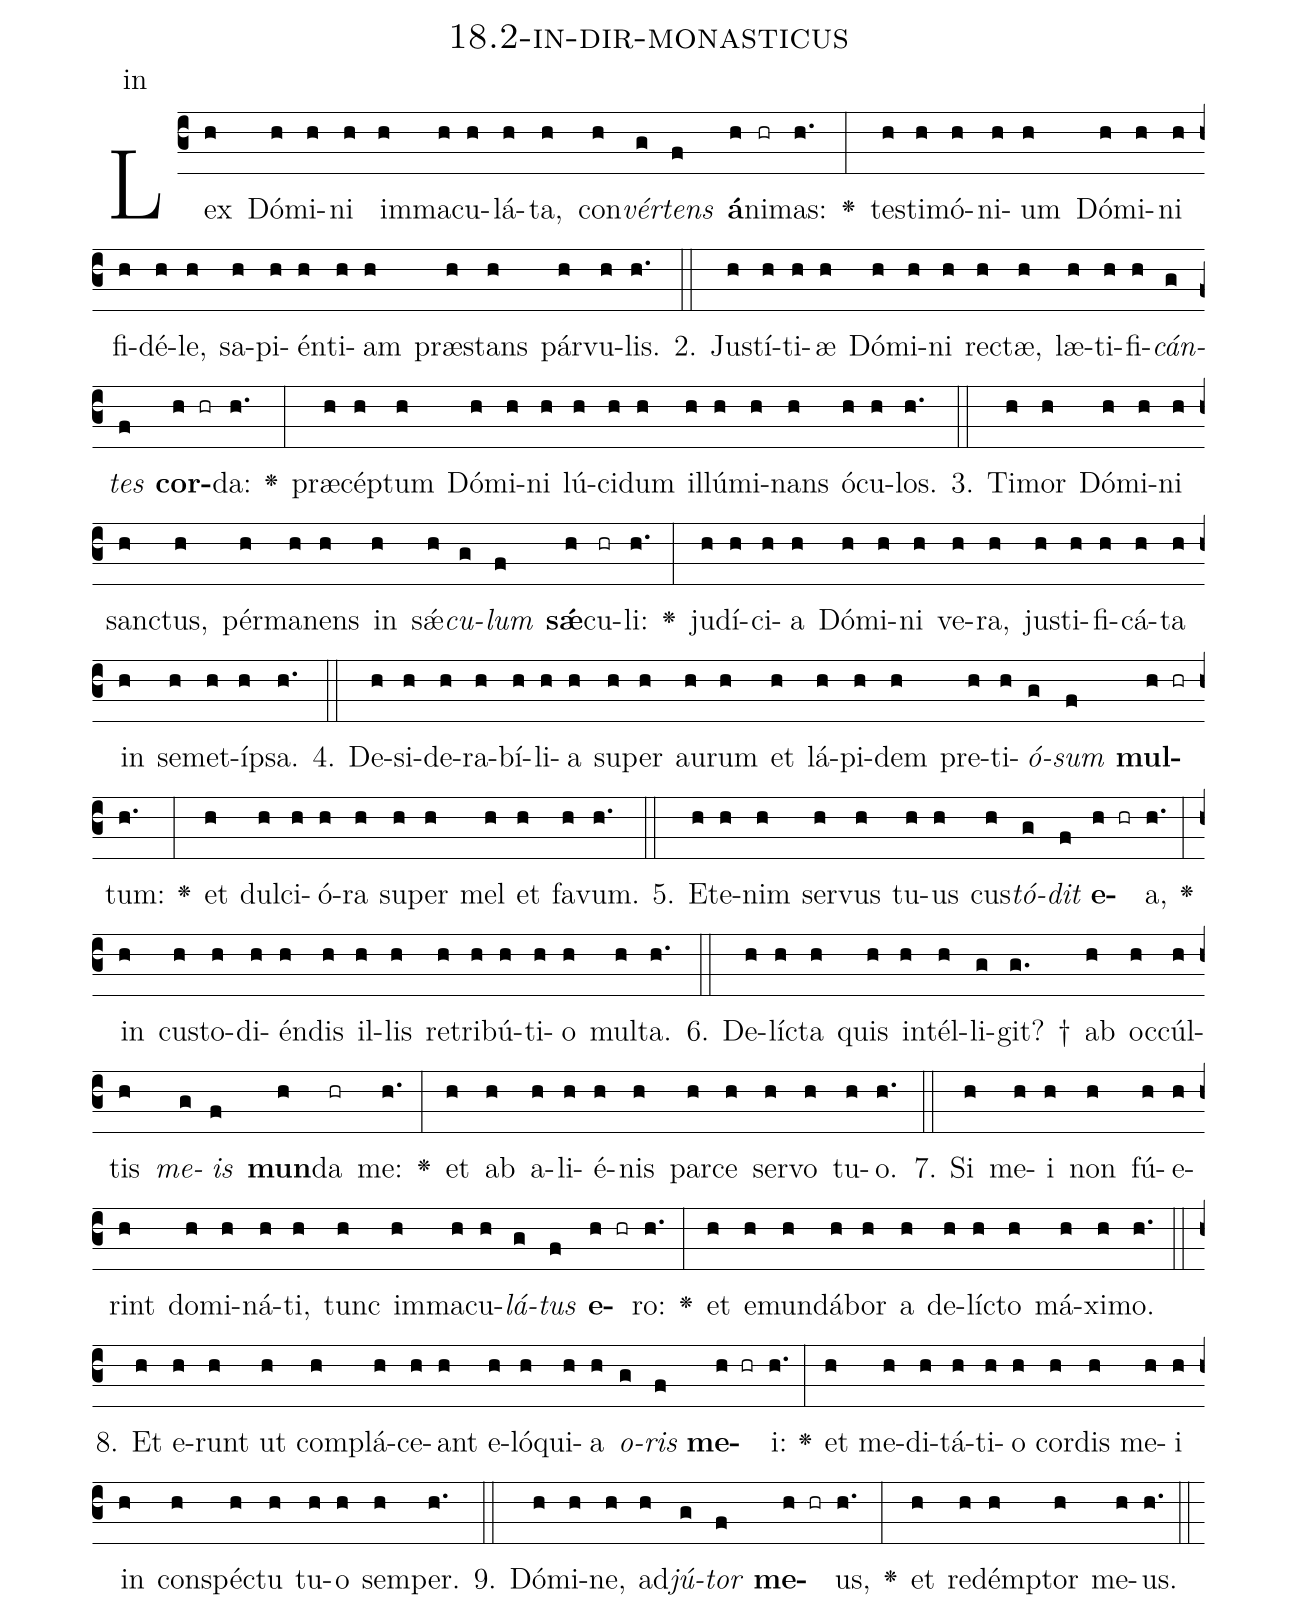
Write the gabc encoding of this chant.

name: 18.2-in-dir-monasticus;
annotation: in;
%%
(c3)Lex(h) Dó(h)mi(h)ni(h) im(h)ma(h)cu(h)lá(h)ta,(h) con(h)<i>vér</i>(g)<i>tens</i>(f) <b>á</b>(h)ni(hr)mas:(h.) <v>\greheightstar</v>(:) tes(h)ti(h)mó(h)ni(h)um(h) Dó(h)mi(h)ni(h) fi(h)dé(h)le,(h) sa(h)pi(h)én(h)ti(h)am(h) præ(h)stans(h) pár(h)vu(h)lis.(h.) (::)
2. Jus(h)tí(h)ti(h)æ(h) Dó(h)mi(h)ni(h) rec(h)tæ,(h) læ(h)ti(h)fi(h)<i>cán</i>(g)<i>tes</i>(f) <b>cor</b>(h hr)da:(h.) <v>\greheightstar</v>(:) præ(h)cép(h)tum(h) Dó(h)mi(h)ni(h) lú(h)ci(h)dum(h) il(h)lú(h)mi(h)nans(h) ó(h)cu(h)los.(h.) (::)
3. Ti(h)mor(h) Dó(h)mi(h)ni(h) sanc(h)tus,(h) pér(h)ma(h)nens(h) in(h) sǽ(h)<i>cu</i>(g)<i>lum</i>(f) <b>sǽ</b>(h)cu(hr)li:(h.) <v>\greheightstar</v>(:) ju(h)dí(h)ci(h)a(h) Dó(h)mi(h)ni(h) ve(h)ra,(h) jus(h)ti(h)fi(h)cá(h)ta(h) in(h) se(h)met(h)íp(h)sa.(h.) (::)
4. De(h)si(h)de(h)ra(h)bí(h)li(h)a(h) su(h)per(h) au(h)rum(h) et(h) lá(h)pi(h)dem(h) pre(h)ti(h)<i>ó</i>(g)<i>sum</i>(f) <b>mul</b>(h hr)tum:(h.) <v>\greheightstar</v>(:) et(h) dul(h)ci(h)ó(h)ra(h) su(h)per(h) mel(h) et(h) fa(h)vum.(h.) (::)
5. Et(h)e(h)nim(h) ser(h)vus(h) tu(h)us(h) cus(h)<i>tó</i>(g)<i>dit</i>(f) <b>e</b>(h hr)a,(h.) <v>\greheightstar</v>(:) in(h) cus(h)to(h)di(h)én(h)dis(h) il(h)lis(h) re(h)tri(h)bú(h)ti(h)o(h) mul(h)ta.(h.) (::)
6. De(h)líc(h)ta(h) quis(h) in(h)tél(h)li(g)git? †(g.) ab(h) oc(h)cúl(h)tis(h) <i>me</i>(g)<i>is</i>(f) <b>mun</b>(h)da(hr) me:(h.) <v>\greheightstar</v>(:) et(h) ab(h) a(h)li(h)é(h)nis(h) par(h)ce(h) ser(h)vo(h) tu(h)o.(h.) (::)
7. Si(h) me(h)i(h) non(h) fú(h)e(h)rint(h) do(h)mi(h)ná(h)ti,(h) tunc(h) im(h)ma(h)cu(h)<i>lá</i>(g)<i>tus</i>(f) <b>e</b>(h hr)ro:(h.) <v>\greheightstar</v>(:) et(h) e(h)mun(h)dá(h)bor(h) a(h) de(h)líc(h)to(h) má(h)xi(h)mo.(h.) (::)
8. Et(h) e(h)runt(h) ut(h) com(h)plá(h)ce(h)ant(h) e(h)ló(h)qui(h)a(h) <i>o</i>(g)<i>ris</i>(f) <b>me</b>(h hr)i:(h.) <v>\greheightstar</v>(:) et(h) me(h)di(h)tá(h)ti(h)o(h) cor(h)dis(h) me(h)i(h) in(h) con(h)spéc(h)tu(h) tu(h)o(h) sem(h)per.(h.) (::)
9. Dó(h)mi(h)ne,(h) ad(h)<i>jú</i>(g)<i>tor</i>(f) <b>me</b>(h hr)us,(h.) <v>\greheightstar</v>(:) et(h) red(h)émp(h)tor(h) me(h)us.(h.) (::)
